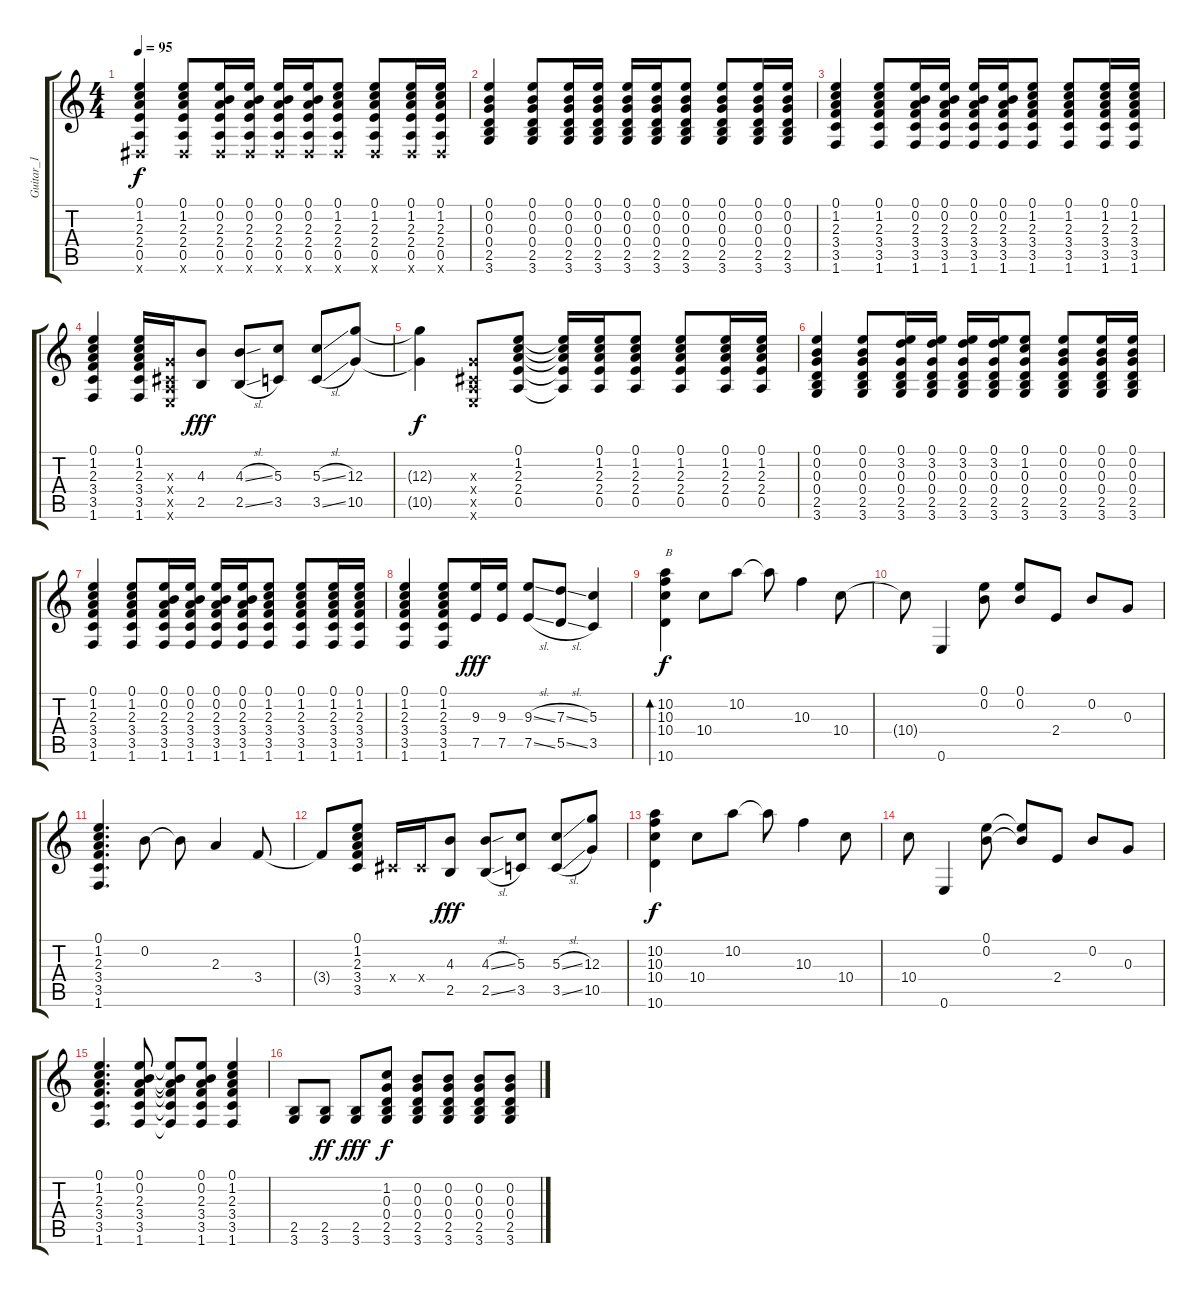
\track ("Guitar_1" "Guitar_1") {instrument overdrivenguitar}
\staff {score tabs}
\tuning (E4 B3 G3 D3 A2 E2) {hide}
\ts (4 4)
\tempo 95
\clef g2
\ks c
(0.1 1.2 2.3 2.4 0.5 -1.6{x}).4{dy f} (0.1 1.2 2.3 2.4 0.5 -1.6{x}).8 (0.1 0.2 2.3 2.4 0.5 -1.6{x}).16 (0.1 0.2 2.3 2.4 0.5 -1.6{x}).16 (0.1 0.2 2.3 2.4 0.5 -1.6{x}).16 (0.1 0.2 2.3 2.4 0.5 -1.6{x}).16 (0.1 1.2 2.3 2.4 0.5 -1.6{x}).8 (0.1 1.2 2.3 2.4 0.5 -1.6{x}).8 (0.1 1.2 2.3 2.4 0.5 -1.6{x}).16 (0.1 1.2 2.3 2.4 0.5 -1.6{x}).16 |
(0.1 0.2 0.3 0.4 2.5 3.6).4 (0.1 0.2 0.3 0.4 2.5 3.6).8 (0.1 0.2 0.3 0.4 2.5 3.6).16 (0.1 0.2 0.3 0.4 2.5 3.6).16 (0.1 0.2 0.3 0.4 2.5 3.6).16 (0.1 0.2 0.3 0.4 2.5 3.6).16 (0.1 0.2 0.3 0.4 2.5 3.6).8 (0.1 0.2 0.3 0.4 2.5 3.6).8 (0.1 0.2 0.3 0.4 2.5 3.6).16 (0.1 0.2 0.3 0.4 2.5 3.6).16 |
(0.1 1.2 2.3 3.4 3.5 1.6).4 (0.1 1.2 2.3 3.4 3.5 1.6).8 (0.1 0.2 2.3 3.4 3.5 1.6).16 (0.1 0.2 2.3 3.4 3.5 1.6).16 (0.1 0.2 2.3 3.4 3.5 1.6).16 (0.1 0.2 2.3 3.4 3.5 1.6).16 (0.1 1.2 2.3 3.4 3.5 1.6).8 (0.1 1.2 2.3 3.4 3.5 1.6).8 (0.1 1.2 2.3 3.4 3.5 1.6).16 (0.1 1.2 2.3 3.4 3.5 1.6).16 |
(0.1 1.2 2.3 3.4 3.5 1.6).4 (0.1 1.2 2.3 3.4 3.5 1.6).16 (0.3{x} -1.4{x} 0.5{x} 0.6{x}).16 (4.3 2.5).8{dy fff volume 14} (4.3{sl} 2.5{sl}).8 (5.3 3.5).8 (5.3{sl} 3.5{sl}).8 (12.3 10.5).8 |
(12.3{t} 10.5{t}).4{dy f} (0.3{x} -1.4{x} 0.5{x} 0.6{x}).8 (0.1 1.2 2.3 2.4 0.5).8{volume 10} (0.1{t} 1.2{t} 2.3{t} 2.4{t} 0.5{t}).16 (0.1 1.2 2.3 2.4 0.5).16 (0.1 1.2 2.3 2.4 0.5).8 (0.1 1.2 2.3 2.4 0.5).8 (0.1 1.2 2.3 2.4 0.5).16 (0.1 1.2 2.3 2.4 0.5).16 |
(0.1 0.2 0.3 0.4 2.5 3.6).4 (0.1 0.2 0.3 0.4 2.5 3.6).8 (0.1 3.2 0.3 0.4 2.5 3.6).16 (0.1 3.2 0.3 0.4 2.5 3.6).16 (0.1 3.2 0.3 0.4 2.5 3.6).16 (0.1 3.2 0.3 0.4 2.5 3.6).16 (0.1 1.2 0.3 0.4 2.5 3.6).8 (0.1 0.2 0.3 0.4 2.5 3.6).8 (0.1 0.2 0.3 0.4 2.5 3.6).16 (0.1 0.2 0.3 0.4 2.5 3.6).16 |
(0.1 1.2 2.3 3.4 3.5 1.6).4 (0.1 1.2 2.3 3.4 3.5 1.6).8 (0.1 0.2 2.3 3.4 3.5 1.6).16 (0.1 0.2 2.3 3.4 3.5 1.6).16 (0.1 0.2 2.3 3.4 3.5 1.6).16 (0.1 0.2 2.3 3.4 3.5 1.6).16 (0.1 1.2 2.3 3.4 3.5 1.6).8 (0.1 1.2 2.3 3.4 3.5 1.6).8 (0.1 1.2 2.3 3.4 3.5 1.6).16 (0.1 1.2 2.3 3.4 3.5 1.6).16 |
(0.1 1.2 2.3 3.4 3.5 1.6).4 (0.1 1.2 2.3 3.4 3.5 1.6).8 (9.3 7.5).16{dy fff volume 14} (9.3 7.5).16 (9.3{sl} 7.5{sl}).8 (7.3{sl} 5.5{sl}).8 (5.3 3.5).4 |
(10.2 10.3 10.4 10.6).4{bd 240 txt "B" dy f} 10.4.8 10.2.8 10.2{t}.8 10.3.4 10.4.8 |
10.4{t}.8 0.6.4 (0.1 0.2).8 (0.1 0.2).8 2.4.8 0.2.8 0.3.8 |
(0.1 1.2 2.3 3.4 3.5 1.6).4{d} 0.2.8 0.2{t}.8 2.3.4 3.4.8 |
3.4{t}.8 (0.1 1.2 2.3 3.4 3.5).8 -1.4{x}.16 -1.4{x}.16 (4.3 2.5).8{dy fff} (4.3{sl} 2.5{sl}).8 (5.3 3.5).8 (5.3{sl} 3.5{sl}).8 (12.3 10.5).8 |
(10.2 10.3 10.4 10.6).4{dy f} 10.4.8 10.2.8 10.2{t}.8 10.3.4 10.4.8 |
10.4.8 0.6.4 (0.1 0.2).8 (0.1{t} 0.2{t}).8 2.4.8 0.2.8 0.3.8 |
(0.1 1.2 2.3 3.4 3.5 1.6).4{d} (0.1 0.2 2.3 3.4 3.5 1.6).8 (0.1{t} 0.2{t} 2.3{t} 3.4{t} 3.5{t} 1.6{t}).8 (0.1 0.2 2.3 3.4 3.5 1.6).8 (0.1 1.2 2.3 3.4 3.5 1.6).4 |
(2.5 3.6).8 (2.5 3.6).8{dy ff} (2.5 3.6).8{dy fff} (1.2 0.3 0.4 2.5 3.6).8{dy f} (0.2 0.3 0.4 2.5 3.6).8 (0.2 0.3 0.4 2.5 3.6).8 (0.2 0.3 0.4 2.5 3.6).8 (0.2 0.3 0.4 2.5 3.6).8
